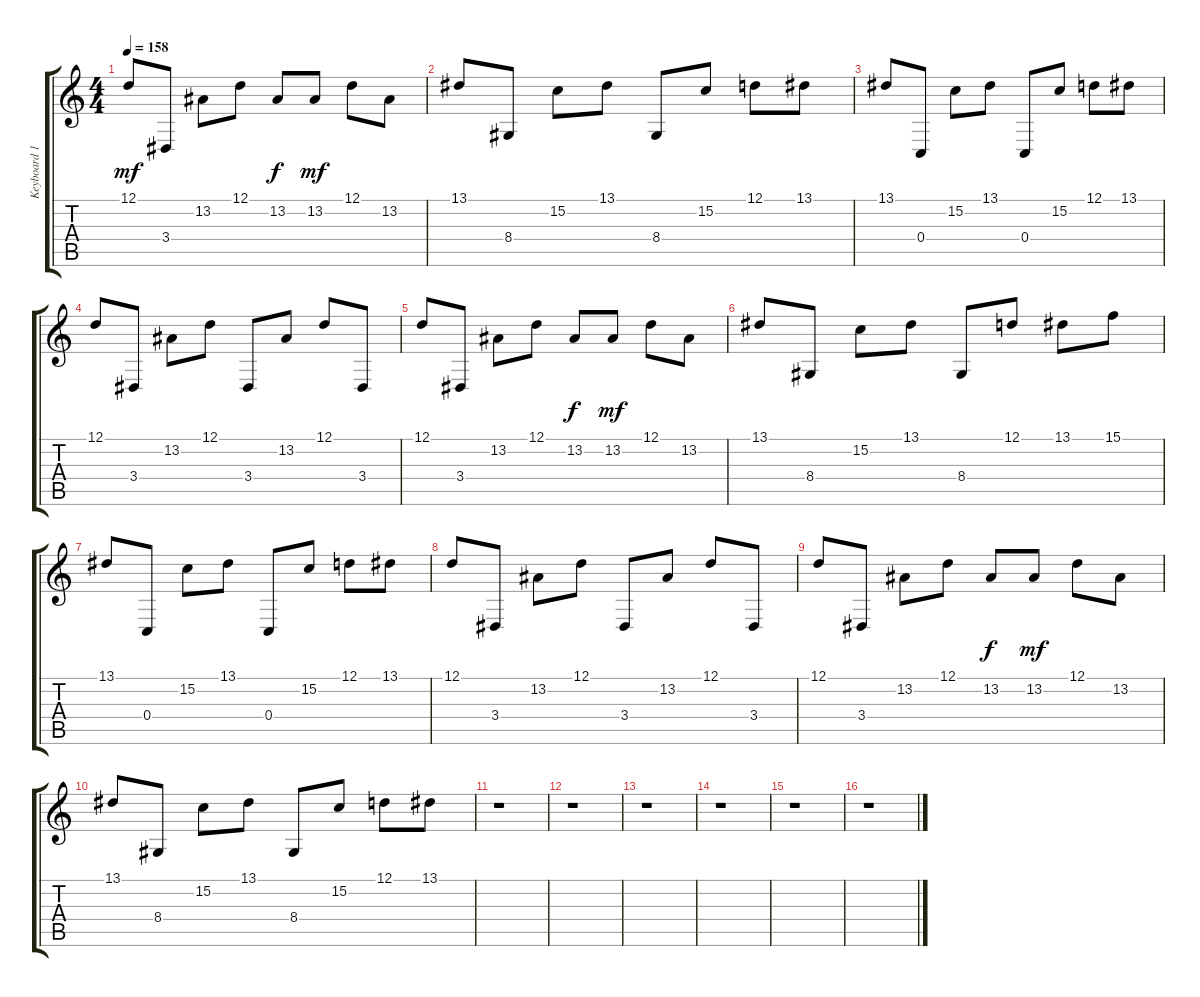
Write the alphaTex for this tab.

\track ("Keyboard 1" "Keyboard 1") {instrument lead2sawtooth}
\staff {score tabs}
\tuning (D4 A3 F3 C3 G2 C2) {hide}
\ts (4 4)
\tempo 158
\clef g2
\ks c
12.1.8{dy mf} 3.4.8 13.2.8 12.1.8 13.2.8{dy f} 13.2.8{dy mf} 12.1.8 13.2.8 |
13.1.8 8.4.8 15.2.8 13.1.8 8.4.8 15.2.8 12.1.8 13.1.8 |
13.1.8 0.4.8 15.2.8 13.1.8 0.4.8 15.2.8 12.1.8 13.1.8 |
12.1.8 3.4.8 13.2.8 12.1.8 3.4.8 13.2.8 12.1.8 3.4.8 |
12.1.8 3.4.8 13.2.8 12.1.8 13.2.8{dy f} 13.2.8{dy mf} 12.1.8 13.2.8 |
13.1.8 8.4.8 15.2.8 13.1.8 8.4.8 12.1.8 13.1.8 15.1.8 |
13.1.8 0.4.8 15.2.8 13.1.8 0.4.8 15.2.8 12.1.8 13.1.8 |
12.1.8 3.4.8 13.2.8 12.1.8 3.4.8 13.2.8 12.1.8 3.4.8 |
12.1.8 3.4.8 13.2.8 12.1.8 13.2.8{dy f} 13.2.8{dy mf} 12.1.8 13.2.8 |
13.1.8 8.4.8 15.2.8 13.1.8 8.4.8 15.2.8 12.1.8 13.1.8 |
r.1 |
r.1 |
r.1 |
r.1 |
r.1 |
r.1
